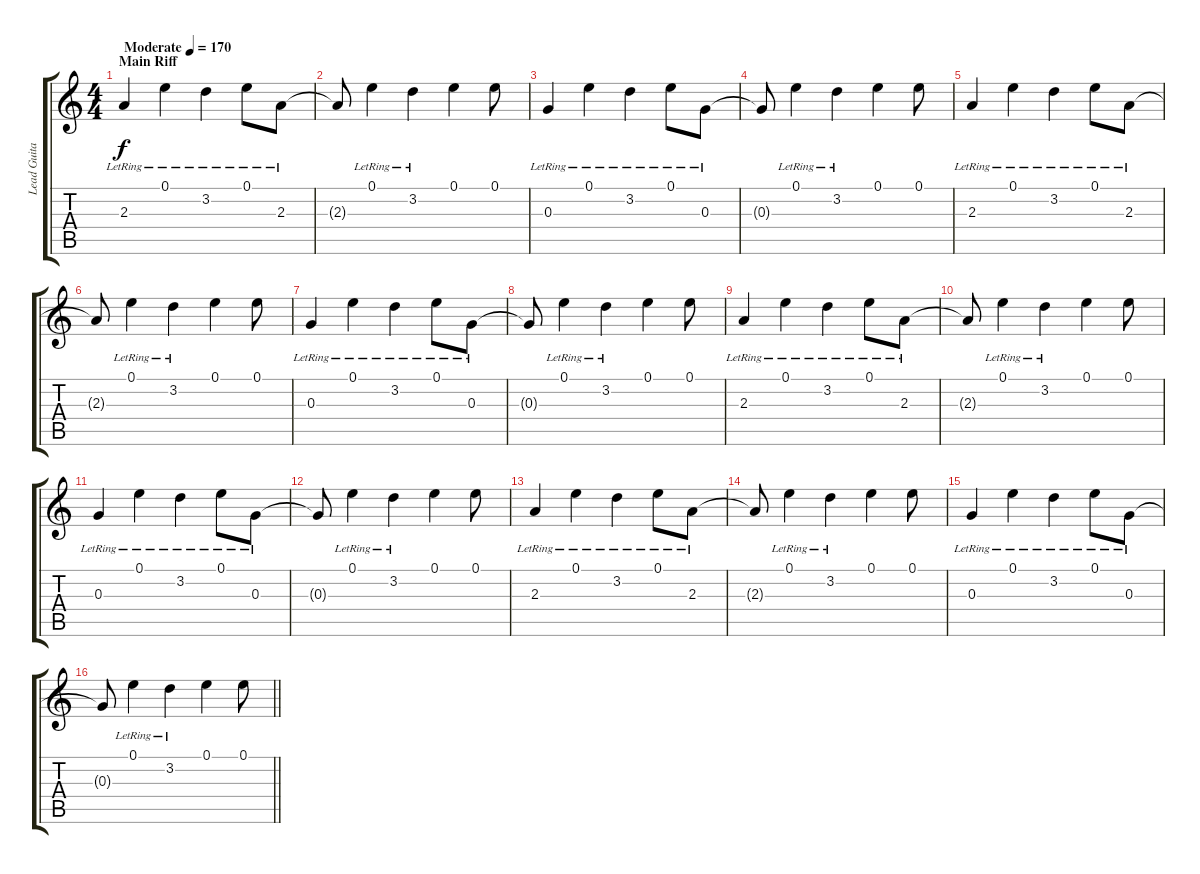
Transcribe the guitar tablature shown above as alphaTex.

\track ("Lead Guitar" "Lead Guita") {instrument overdrivenguitar}
\staff {score tabs}
\tuning (E4 B3 G3 D3 A2 E2) {hide}
\ts (4 4)
\section ("" "Main Riff")
\tempo (170 "Moderate")
\clef g2
\ks c
2.3{lr}.4{dy f instrument overdrivenguitar} 0.1{lr}.4 3.2{lr}.4 0.1{lr}.8 2.3{lr}.8 |
2.3{t}.8 0.1{lr}.4 3.2{lr}.4 0.1.4 0.1.8 |
0.3{lr}.4 0.1{lr}.4 3.2{lr}.4 0.1{lr}.8 0.3{lr}.8 |
0.3{t}.8 0.1{lr}.4 3.2{lr}.4 0.1.4 0.1.8 |
2.3{lr}.4 0.1{lr}.4 3.2{lr}.4 0.1{lr}.8 2.3{lr}.8 |
2.3{t}.8 0.1{lr}.4 3.2{lr}.4 0.1.4 0.1.8 |
0.3{lr}.4 0.1{lr}.4 3.2{lr}.4 0.1{lr}.8 0.3{lr}.8 |
0.3{t}.8 0.1{lr}.4 3.2{lr}.4 0.1.4 0.1.8 |
2.3{lr}.4 0.1{lr}.4 3.2{lr}.4 0.1{lr}.8 2.3{lr}.8 |
2.3{t}.8 0.1{lr}.4 3.2{lr}.4 0.1.4 0.1.8 |
0.3{lr}.4 0.1{lr}.4 3.2{lr}.4 0.1{lr}.8 0.3{lr}.8 |
0.3{t}.8 0.1{lr}.4 3.2{lr}.4 0.1.4 0.1.8 |
2.3{lr}.4 0.1{lr}.4 3.2{lr}.4 0.1{lr}.8 2.3{lr}.8 |
2.3{t}.8 0.1{lr}.4 3.2{lr}.4 0.1.4 0.1.8 |
0.3{lr}.4 0.1{lr}.4 3.2{lr}.4 0.1{lr}.8 0.3{lr}.8 |
\barLineRight lightlight
0.3{t}.8 0.1{lr}.4 3.2{lr}.4 0.1.4 0.1.8
